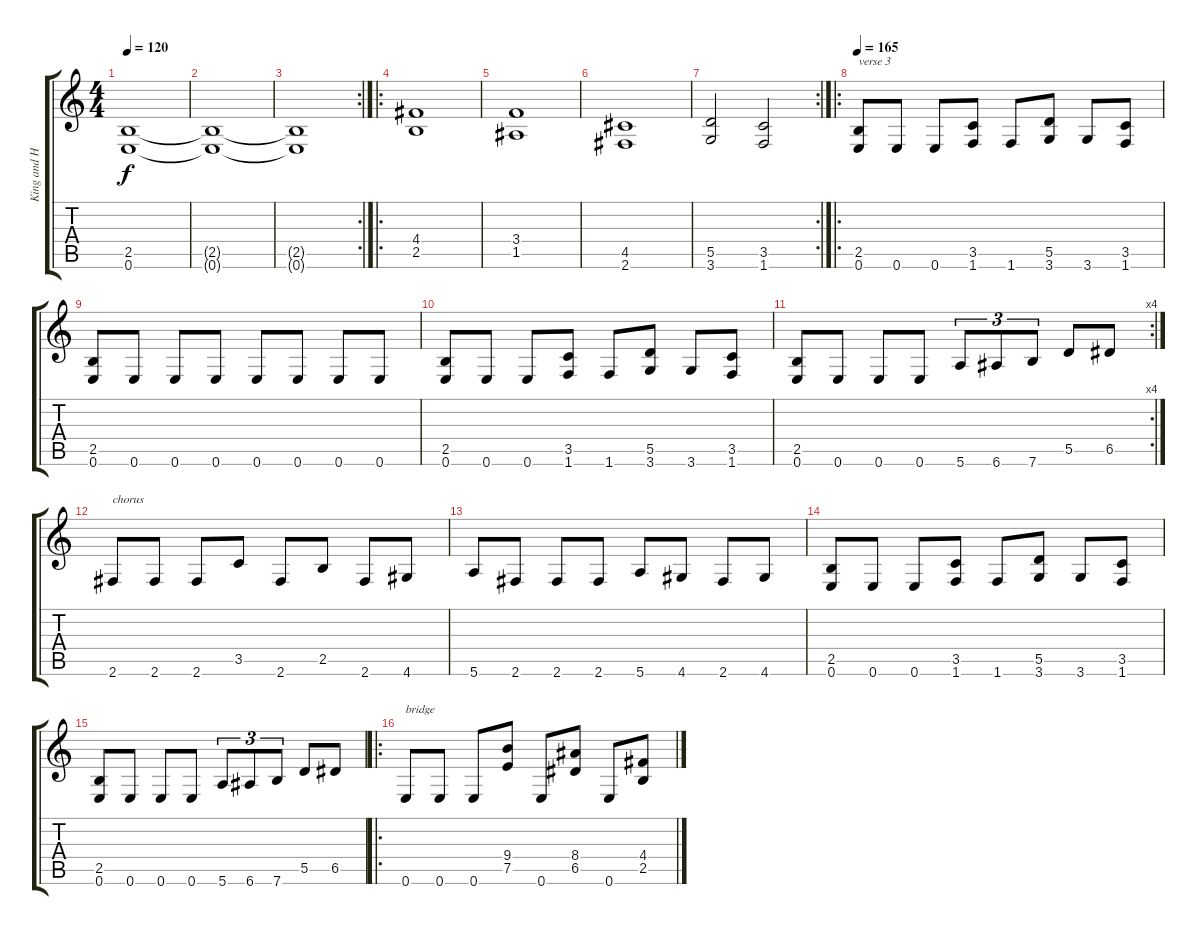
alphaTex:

\track ("King and Hanneman" "King and H") {instrument distortionguitar}
\staff {score tabs}
\tuning (E4 B3 G3 D3 A2 E2) {hide}
\ts (4 4)
\tempo 120
\clef g2
\ks c
(2.5{t} 0.6{t}).1{dy f} |
(2.5{t} 0.6{t}).1 |
\rc 2
(2.5{t} 0.6{t}).1 |
\ro
(4.4 2.5).1 |
(3.4 1.5).1 |
(4.5 2.6).1 |
\rc 2
(5.5 3.6).2 (3.5 1.6).2 |
\ro
\tempo 165
(2.5 0.6).8{txt "verse 3"} 0.6.8 0.6.8 (3.5 1.6).8 1.6.8 (5.5 3.6).8 3.6.8 (3.5 1.6).8 |
(2.5 0.6).8 0.6.8 0.6.8 0.6.8 0.6.8 0.6.8 0.6.8 0.6.8 |
(2.5 0.6).8 0.6.8 0.6.8 (3.5 1.6).8 1.6.8 (5.5 3.6).8 3.6.8 (3.5 1.6).8 |
\rc 4
(2.5 0.6).8 0.6.8 0.6.8 0.6.8 5.6.8{tu (3 2)} 6.6.8{tu (3 2)} 7.6.8{tu (3 2)} 5.5.8 6.5.8 |
2.6.8{txt "chorus"} 2.6.8 2.6.8 3.5.8 2.6.8 2.5.8 2.6.8 4.6.8 |
5.6.8 2.6.8 2.6.8 2.6.8 5.6.8 4.6.8 2.6.8 4.6.8 |
(2.5 0.6).8 0.6.8 0.6.8 (3.5 1.6).8 1.6.8 (5.5 3.6).8 3.6.8 (3.5 1.6).8 |
(2.5 0.6).8 0.6.8 0.6.8 0.6.8 5.6.8{tu (3 2)} 6.6.8{tu (3 2)} 7.6.8{tu (3 2)} 5.5.8 6.5.8 |
\ro
0.6.8{txt "bridge"} 0.6.8 0.6.8 (9.4 7.5).8 0.6.8 (8.4 6.5).8 0.6.8 (4.4 2.5).8
